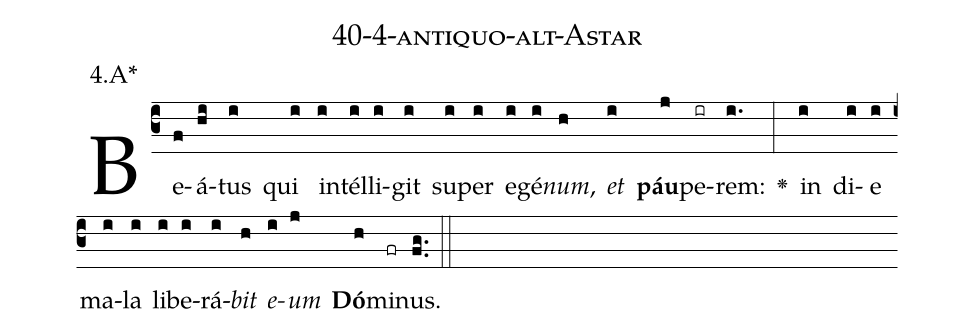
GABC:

name: 40-4-antiquo-alt-Astar;
annotation: 4.A*;
%%
(c3)Be(f)á(hi)tus(i) qui(i) in(i)tél(i)li(i)git(i) su(i)per(i) e(i)gé(i)<i>num</i>,(h) <i>et</i>(i) <b>páu</b>(j)pe(ir)rem:(i.) <v>\greheightstar</v>(:) in(i) di(i)e(i) ma(i)la(i) li(i)be(i)rá(i)<i>bit</i>(h) <i>e</i>(i)<i>um</i>(j) <b>Dó</b>(h)mi(fr)nus.(fg..) (::)


%E(i) u(h) o(i) u(j) a(h) e.(fg..) (::)
